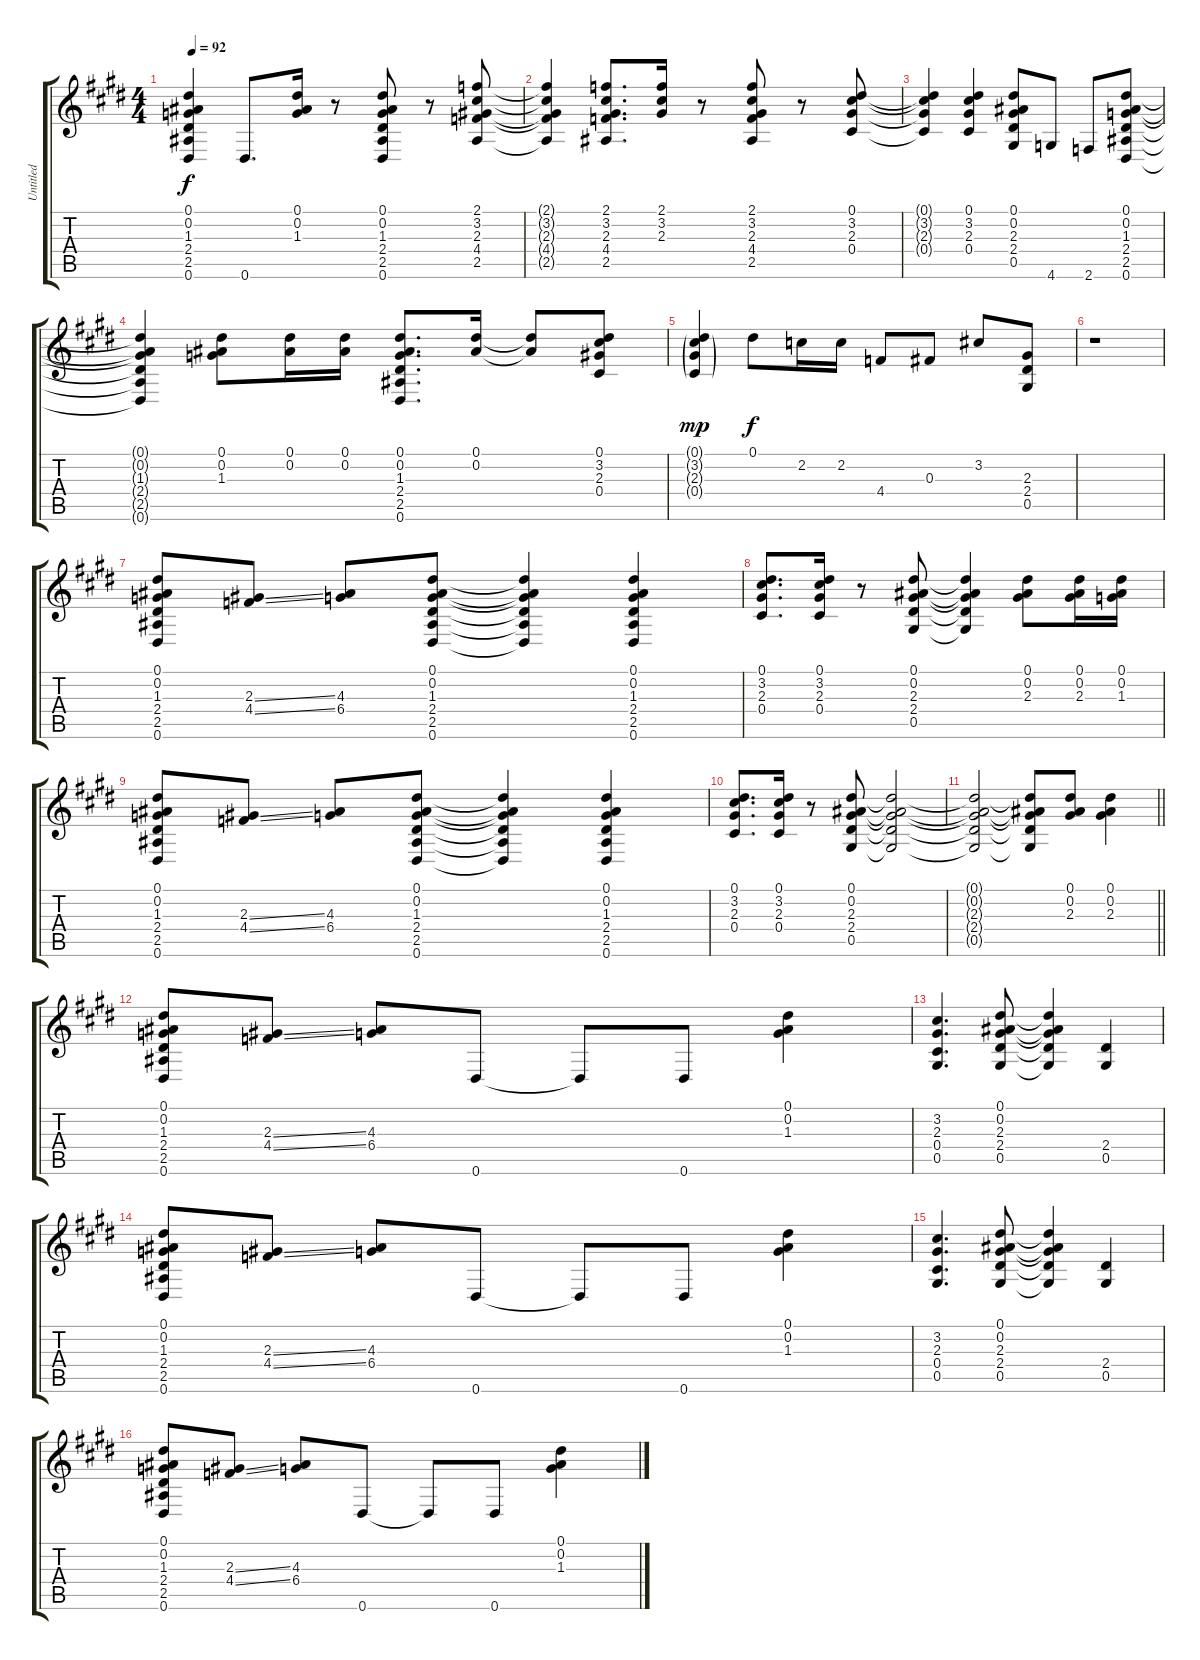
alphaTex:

\track ("Untitled" "Untitled") {instrument acousticguitarsteel}
\staff {score tabs}
\tuning (Eb4 Bb3 Gb3 Db3 Ab2 Eb2) {hide}
\ts (4 4)
\tempo 92
\clef g2
\ks e
(0.1 0.2 1.3 2.4 2.5 0.6).4{dy f} 0.6.8{d} (0.1 0.2 1.3).16 r.8 (0.1 0.2 1.3 2.4 2.5 0.6).8 r.8 (2.1 3.2 2.3 4.4 2.5).8 |
(2.1{t} 3.2{t} 2.3{t} 4.4{t} 2.5{t}).4 (2.1 3.2 2.3 4.4 2.5).8{d} (2.1 3.2 2.3).16 r.8 (2.1 3.2 2.3 4.4 2.5).8 r.8 (0.1 3.2 2.3 0.4).8 |
(0.1{t} 3.2{t} 2.3{t} 0.4{t}).4 (0.1 3.2 2.3 0.4).4 (0.1 0.2 2.3 2.4 0.5).8 4.6.8 2.6.8 (0.1 0.2 1.3 2.4 2.5 0.6).8 |
(0.1{t} 0.2{t} 1.3{t} 2.4{t} 2.5{t} 0.6{t}).4 (0.1 0.2 1.3).8 (0.1 0.2).16 (0.1 0.2).16 (0.1 0.2 1.3 2.4 2.5 0.6).8{d} (0.1 0.2).16 (0.1{t} 0.2{t}).8 (0.1 3.2 2.3 0.4).8 |
(0.1{g} 3.2{g} 2.3{g} 0.4{g}).4{dy mp} 0.1.8{dy f} 2.2.16 2.2.16 4.4.8 0.3.8 3.2.8 (2.3 2.4 0.5).8 |
r.1 |
(0.1 0.2 1.3 2.4 2.5 0.6).8 (2.3{ss} 4.4{ss}).8 (4.3 6.4).8 (0.1 0.2 1.3 2.4 2.5 0.6).8 (0.1{t} 0.2{t} 1.3{t} 2.4{t} 2.5{t} 0.6{t}).4 (0.1 0.2 1.3 2.4 2.5 0.6).4 |
(0.1 3.2 2.3 0.4).8{d} (0.1 3.2 2.3 0.4).16 r.8 (0.1 0.2 2.3 2.4 0.5).8 (0.1{t} 0.2{t} 2.3{t} 2.4{t} 0.5{t}).4 (0.1 0.2 2.3).8 (0.1 0.2 2.3).16 (0.1 0.2 1.3).16 |
(0.1 0.2 1.3 2.4 2.5 0.6).8 (2.3{ss} 4.4{ss}).8 (4.3 6.4).8 (0.1 0.2 1.3 2.4 2.5 0.6).8 (0.1{t} 0.2{t} 1.3{t} 2.4{t} 2.5{t} 0.6{t}).4 (0.1 0.2 1.3 2.4 2.5 0.6).4 |
(0.1 3.2 2.3 0.4).8{d} (0.1 3.2 2.3 0.4).16 r.8 (0.1 0.2 2.3 2.4 0.5).8 (0.1{t} 0.2{t} 2.3{t} 2.4{t} 0.5{t}).2 |
\barLineRight lightlight
(0.1{t} 0.2{t} 2.3{t} 2.4{t} 0.5{t}).2 (0.1{t} 0.2{t} 2.3{t} 2.4{t} 0.5{t}).8 (0.1 0.2 2.3).8 (0.1 0.2 2.3).4 |
(0.1 0.2 1.3 2.4 2.5 0.6).8 (2.3{ss} 4.4{ss}).8 (4.3 6.4).8 0.6.8 0.6{t}.8 0.6.8 (0.1 0.2 1.3).4 |
(3.2 2.3 0.4 0.5).4{d} (0.1 0.2 2.3 2.4 0.5).8 (0.1{t} 0.2{t} 2.3{t} 2.4{t} 0.5{t}).4 (2.4 0.5).4 |
(0.1 0.2 1.3 2.4 2.5 0.6).8 (2.3{ss} 4.4{ss}).8 (4.3 6.4).8 0.6.8 0.6{t}.8 0.6.8 (0.1 0.2 1.3).4 |
(3.2 2.3 0.4 0.5).4{d} (0.1 0.2 2.3 2.4 0.5).8 (0.1{t} 0.2{t} 2.3{t} 2.4{t} 0.5{t}).4 (2.4 0.5).4 |
(0.1 0.2 1.3 2.4 2.5 0.6).8 (2.3{ss} 4.4{ss}).8 (4.3 6.4).8 0.6.8 0.6{t}.8 0.6.8 (0.1 0.2 1.3).4
